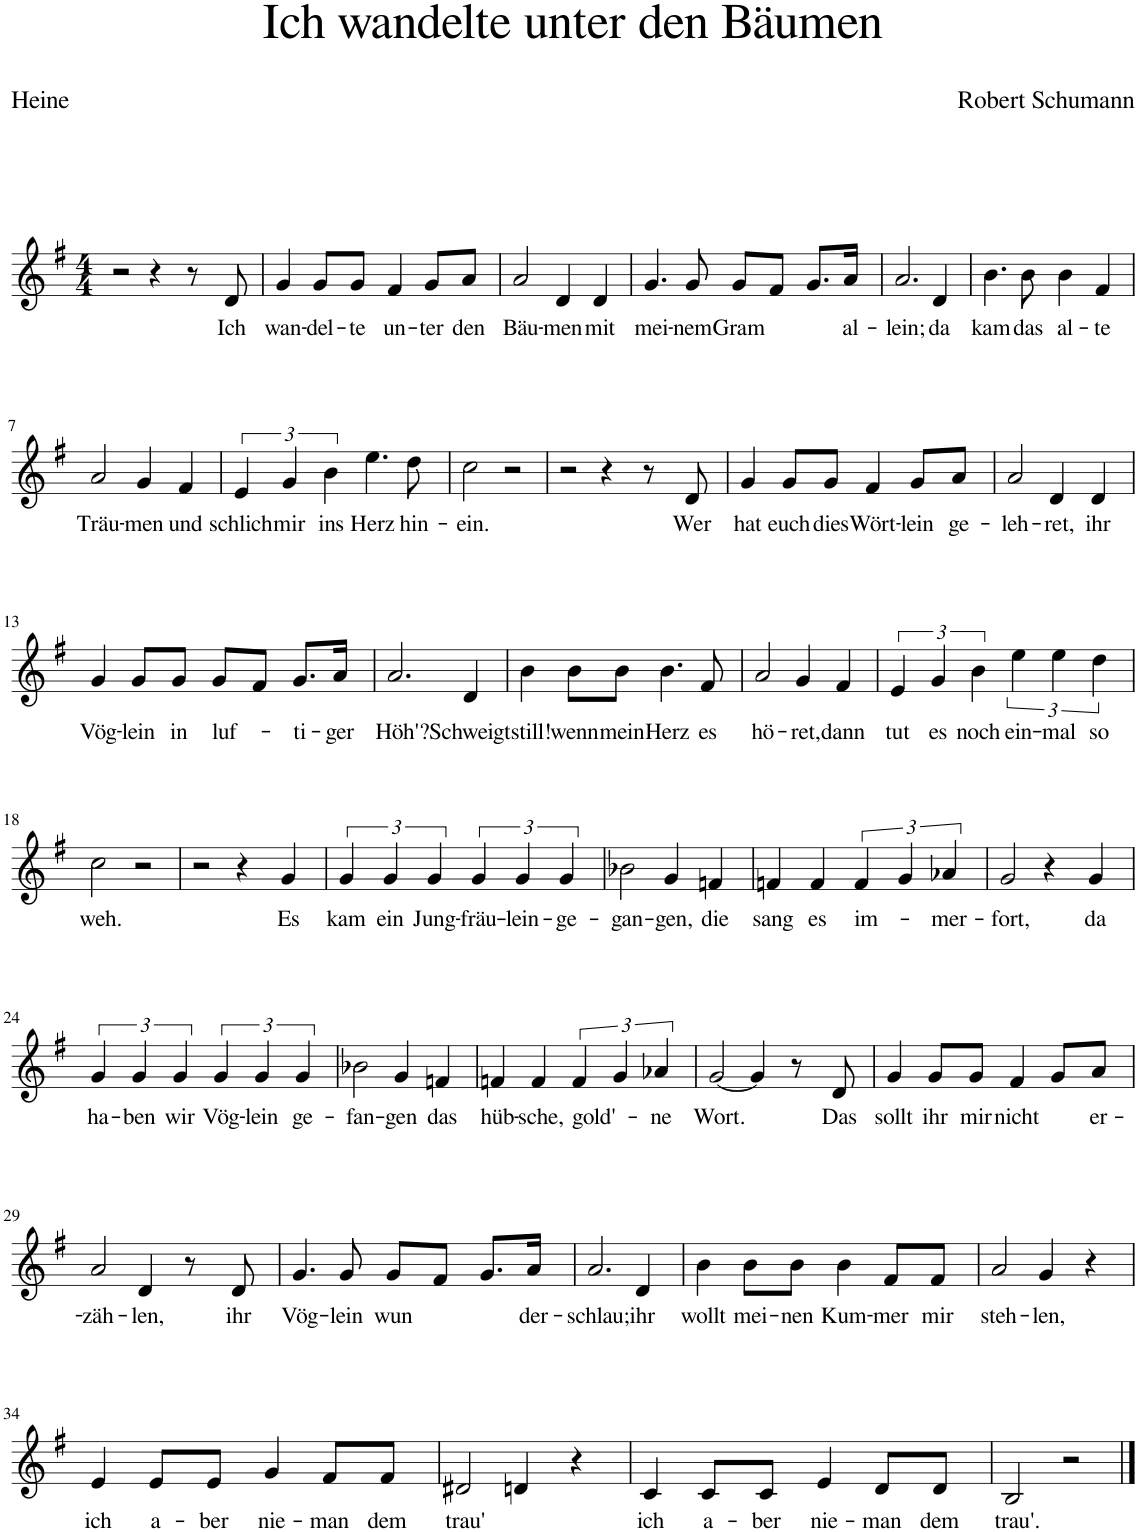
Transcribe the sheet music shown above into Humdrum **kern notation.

**kern	**text
*part1	*part1
*staff1	*staff1
*I"Piano	*
*I'Pno	*
*clefG2	*
*k[f#]	*
*M4/4	*
=1	=1
2r	.
4r	.
8r	.
!	!LO:LY:b
8d/	Ich
=2	=2
!	!LO:LY:b
4g/	wan-
!	!LO:LY:b
8g/L	-del-
!	!LO:LY:b
8g/J	-te
!	!LO:LY:b
4f#/	un-
!	!LO:LY:b
8g/L	-ter
!	!LO:LY:b
8a/J	den
=3	=3
!	!LO:LY:b
2a/	Bäu-
!	!LO:LY:b
4d/	-men
!	!LO:LY:b
4d/	mit
=4	=4
!	!LO:LY:b
4.g/	mei-
!	!LO:LY:b
8g/	-nem
!	!LO:LY:b
8g/L	Gram
8f#/J	.
8.g/L	.
!	!LO:LY:b
16a/Jk	al-
=5	=5
!	!LO:LY:b
2.a/	-lein;
!	!LO:LY:b
4d/	da
=6	=6
!	!LO:LY:b
4.b\	kam
!	!LO:LY:b
8b\	das
!	!LO:LY:b
4b\	al-
!	!LO:LY:b
4f#/	-te
!!LO:LB:g=z
=7	=7
!	!LO:LY:b
2a/	Träu-
!	!LO:LY:b
4g/	-men
!	!LO:LY:b
4f#/	und
=8	=8
!	!LO:LY:b
6e/	schlich
!	!LO:LY:b
6g/	mir
!	!LO:LY:b
6b\	ins
!	!LO:LY:b
4.ee\	Herz
!	!LO:LY:b
8dd\	hin-
=9	=9
!	!LO:LY:b
2cc\	-ein.
2r	.
=10	=10
2r	.
4r	.
8r	.
!	!LO:LY:b
8d/	Wer
=11	=11
!	!LO:LY:b
4g/	hat
!	!LO:LY:b
8g/L	euch
!	!LO:LY:b
8g/J	dies
!	!LO:LY:b
4f#/	Wört-
!	!LO:LY:b
8g/L	-lein
!	!LO:LY:b
8a/J	ge-
=12	=12
!	!LO:LY:b
2a/	-leh-
!	!LO:LY:b
4d/	-ret,
!	!LO:LY:b
4d/	ihr
!!LO:LB:g=z
=13	=13
!	!LO:LY:b
4g/	Vög-
!	!LO:LY:b
8g/L	-lein
!	!LO:LY:b
8g/J	-in
!	!LO:LY:b
8g/L	luf-
8f#/J	.
!	!LO:LY:b
8.g/L	-ti-
!	!LO:LY:b
16a/Jk	-ger
=14	=14
!	!LO:LY:b
2.a/	Höh'?
!	!LO:LY:b
4d/	Schweigt
=15	=15
!	!LO:LY:b
4b\	still!
!	!LO:LY:b
8b\L	wenn
!	!LO:LY:b
8b\J	mein
!	!LO:LY:b
4.b\	Herz
!	!LO:LY:b
8f#/	es
=16	=16
!	!LO:LY:b
2a/	hö-
!	!LO:LY:b
4g/	-ret,
!	!LO:LY:b
4f#/	dann
=17	=17
!	!LO:LY:b
6e/	tut
!	!LO:LY:b
6g/	es
!	!LO:LY:b
6b\	noch
!	!LO:LY:b
6ee\	ein-
!	!LO:LY:b
6ee\	-mal
!	!LO:LY:b
6dd\	so
!!LO:LB:g=z
=18	=18
!	!LO:LY:b
2cc\	weh.
2r	.
=19	=19
2r	.
4r	.
!	!LO:LY:b
4g/	Es
=20	=20
!	!LO:LY:b
6g/	kam
!	!LO:LY:b
6g/	ein
!	!LO:LY:b
6g/	Jung-
!	!LO:LY:b
6g/	-fräu-
!	!LO:LY:b
6g/	-lein-
!	!LO:LY:b
6g/	ge-
=21	=21
!	!LO:LY:b
2b-X\	-gan-
!	!LO:LY:b
4g/	-gen,
!	!LO:LY:b
4fn/	die
=22	=22
!	!LO:LY:b
4fn/	sang
!	!LO:LY:b
4f/	es
!	!LO:LY:b
6f/	im-
6g/	.
!	!LO:LY:b
6a-X/	-mer-
=23	=23
!	!LO:LY:b
2g/	-fort,
4r	.
!	!LO:LY:b
4g/	da
!!LO:LB:g=z
=24	=24
!	!LO:LY:b
6g/	ha-
!	!LO:LY:b
6g/	-ben
!	!LO:LY:b
6g/	wir
!	!LO:LY:b
6g/	Vög-
!	!LO:LY:b
6g/	-lein
!	!LO:LY:b
6g/	ge-
=25	=25
!	!LO:LY:b
2b-X\	-fan-
!	!LO:LY:b
4g/	-gen
!	!LO:LY:b
4fn/	das
=26	=26
!	!LO:LY:b
4fn/	hüb-
!	!LO:LY:b
4f/	-sche,
!	!LO:LY:b
6f/	gold'-
6g/	.
!	!LO:LY:b
6a-X/	-ne
=27	=27
!	!LO:LY:b
[2g/	Wort.
4g/]	.
8r	.
!	!LO:LY:b
8d/	Das
=28	=28
!	!LO:LY:b
4g/	sollt
!	!LO:LY:b
8g/L	ihr
!	!LO:LY:b
8g/J	mir
!	!LO:LY:b
4f#/	nicht
8g/L	.
!	!LO:LY:b
8a/J	er-
!!LO:LB:g=z
=29	=29
!	!LO:LY:b
2a/	-zäh-
!	!LO:LY:b
4d/	-len,
8r	.
!	!LO:LY:b
8d/	ihr
=30	=30
!	!LO:LY:b
4.g/	Vög-
!	!LO:LY:b
8g/	lein
!	!LO:LY:b
8g/L	wun
8f#/J	.
8.g/L	.
!	!LO:LY:b
16a/Jk	-der-
=31	=31
!	!LO:LY:b
2.a/	-schlau;
!	!LO:LY:b
4d/	ihr
=32	=32
!	!LO:LY:b
4b\	wollt
!	!LO:LY:b
8b\L	mei-
!	!LO:LY:b
8b\J	-nen
!	!LO:LY:b
4b\	Kum-
!	!LO:LY:b
8f#/L	-mer
!	!LO:LY:b
8f#/J	mir
=33	=33
!	!LO:LY:b
2a/	steh-
!	!LO:LY:b
4g/	-len,
4r	.
!!LO:LB:g=z
=34	=34
!	!LO:LY:b
4e/	ich
!	!LO:LY:b
8e/L	a-
!	!LO:LY:b
8e/J	-ber
!	!LO:LY:b
4g/	nie-
!	!LO:LY:b
8f#/L	-man
!	!LO:LY:b
8f#/J	dem
=35	=35
!	!LO:LY:b
2d#X/	trau'
4dn/	.
4r	.
=36	=36
!	!LO:LY:b
4c/	ich
!	!LO:LY:b
8c/L	a-
!	!LO:LY:b
8c/J	-ber
!	!LO:LY:b
4e/	nie-
!	!LO:LY:b
8d/L	-man
!	!LO:LY:b
8d/J	dem
=37	=37
!	!LO:LY:b
2B/	trau'.
2r	.
==	==
*-	*-
